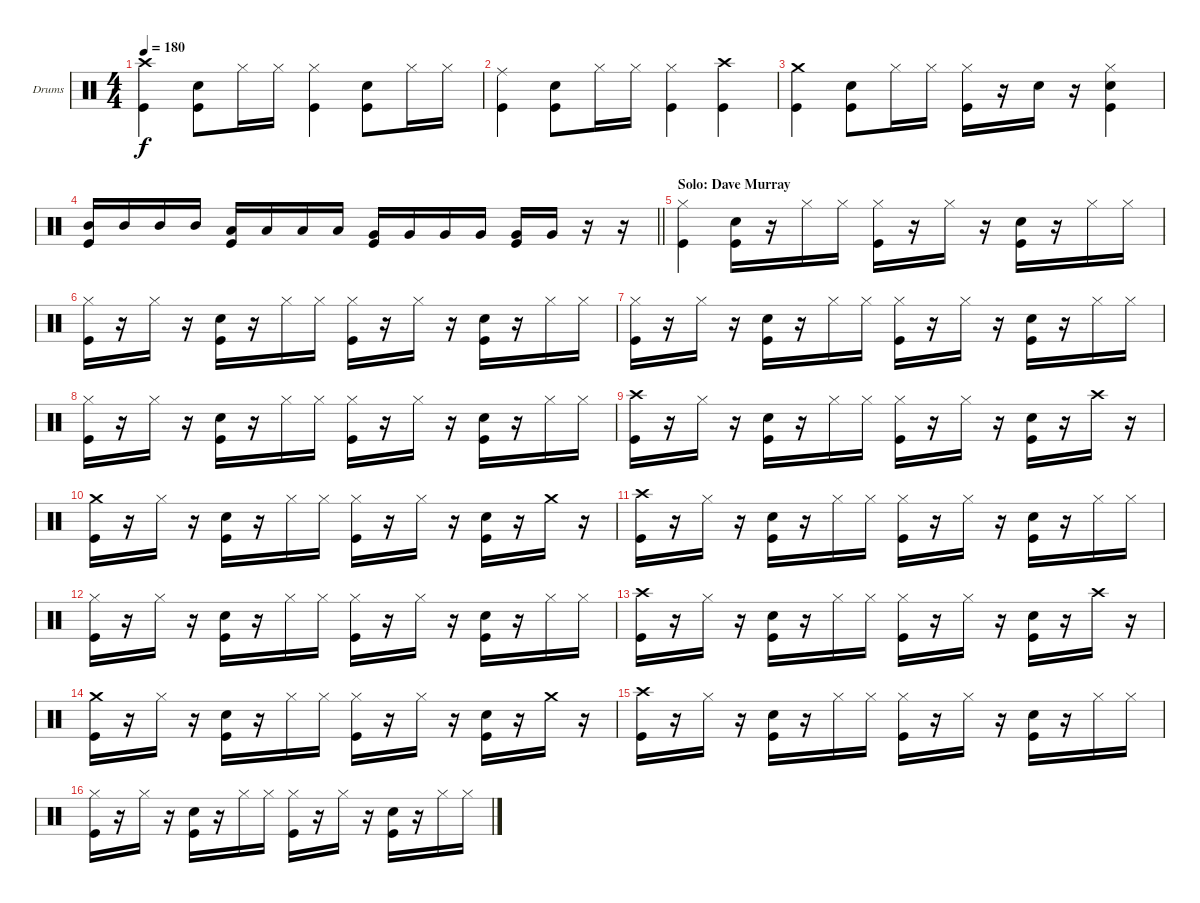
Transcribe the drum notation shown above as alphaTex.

\bracketExtendMode groupsimilarinstruments
\firstSystemTrackNameOrientation horizontal
\otherSystemsTrackNameOrientation horizontal
\track ("Drumkit" "Drums") {instrument percussion}
\staff {score}
\articulation defaults
\ts (4 4)
\tempo 180
\clef neutral
\ks c
("Kick (hit)" "Crash high (hit)").4{dy f} ("Snare (hit) 2" "Kick (hit)").8 "Hi-Hat (closed)".16 "Hi-Hat (closed)".16 ("Hi-Hat (closed)" "Kick (hit)").4 ("Snare (hit) 2" "Kick (hit)").8 "Hi-Hat (closed)".16 "Hi-Hat (closed)".16 |
("Kick (hit)" "Ride (middle)").4 ("Snare (hit) 2" "Kick (hit)").8 "Hi-Hat (closed)".16 "Hi-Hat (closed)".16 ("Hi-Hat (closed)" "Kick (hit)").4 ("Kick (hit)" "Crash high (hit)").4 |
("Kick (hit)" "Crash medium (hit)").4 ("Snare (hit) 2" "Kick (hit)").8 "Hi-Hat (closed)".16 "Hi-Hat (closed)".16 ("Hi-Hat (closed)" "Kick (hit)").16 r.16 "Snare (hit) 2".16 r.16 ("Hi-Hat (closed)" "Kick (hit)" "Snare (hit) 2").4 |
\barLineRight lightlight
("Mid Tom (hit)" "Kick (hit)").16 "Mid Tom (hit)".16 "Mid Tom (hit)".16 "Mid Tom (hit)".16 ("Low Tom (hit)" "Kick (hit)").16 "Low Tom (hit)".16 "Low Tom (hit)".16 "Low Tom (hit)".16 ("Very Low Tom (hit)" "Kick (hit)").16 "Very Low Tom (hit)".16 "Very Low Tom (hit)".16 "Very Low Tom (hit)".16 ("Very Low Tom (hit)" "Kick (hit)").16 "Very Low Tom (hit)".16 r.16 r.16 |
\section ("" "Solo: Dave Murray")
("Hi-Hat (closed)" "Kick (hit)").4 ("Snare (hit) 2" "Kick (hit)").16 r.16 "Hi-Hat (closed)".16 "Hi-Hat (closed)".16 ("Hi-Hat (closed)" "Kick (hit)").16 r.16 "Hi-Hat (closed)".16 r.16 ("Snare (hit) 2" "Kick (hit)").16 r.16 "Hi-Hat (closed)".16 "Hi-Hat (closed)".16 |
("Hi-Hat (closed)" "Kick (hit)").16 r.16 "Hi-Hat (closed)".16 r.16 ("Snare (hit) 2" "Kick (hit)").16 r.16 "Hi-Hat (closed)".16 "Hi-Hat (closed)".16 ("Hi-Hat (closed)" "Kick (hit)").16 r.16 "Hi-Hat (closed)".16 r.16 ("Snare (hit) 2" "Kick (hit)").16 r.16 "Hi-Hat (closed)".16 "Hi-Hat (closed)".16 |
("Hi-Hat (closed)" "Kick (hit)").16 r.16 "Hi-Hat (closed)".16 r.16 ("Snare (hit) 2" "Kick (hit)").16 r.16 "Hi-Hat (closed)".16 "Hi-Hat (closed)".16 ("Hi-Hat (closed)" "Kick (hit)").16 r.16 "Hi-Hat (closed)".16 r.16 ("Snare (hit) 2" "Kick (hit)").16 r.16 "Hi-Hat (closed)".16 "Hi-Hat (closed)".16 |
("Hi-Hat (closed)" "Kick (hit)").16 r.16 "Hi-Hat (closed)".16 r.16 ("Snare (hit) 2" "Kick (hit)").16 r.16 "Hi-Hat (closed)".16 "Hi-Hat (closed)".16 ("Hi-Hat (closed)" "Kick (hit)").16 r.16 "Hi-Hat (closed)".16 r.16 ("Snare (hit) 2" "Kick (hit)").16 r.16 "Hi-Hat (closed)".16 "Hi-Hat (closed)".16 |
("Kick (hit)" "Crash high (hit)").16 r.16 "Hi-Hat (closed)".16 r.16 ("Snare (hit) 2" "Kick (hit)").16 r.16 "Hi-Hat (closed)".16 "Hi-Hat (closed)".16 ("Hi-Hat (closed)" "Kick (hit)").16 r.16 "Hi-Hat (closed)".16 r.16 ("Snare (hit) 2" "Kick (hit)").16 r.16 "Crash high (hit)".16 r.16 |
("Kick (hit)" "Crash medium (hit)").16 r.16 "Hi-Hat (closed)".16 r.16 ("Snare (hit) 2" "Kick (hit)").16 r.16 "Hi-Hat (closed)".16 "Hi-Hat (closed)".16 ("Hi-Hat (closed)" "Kick (hit)").16 r.16 "Hi-Hat (closed)".16 r.16 ("Snare (hit) 2" "Kick (hit)").16 r.16 "Crash medium (hit)".16 r.16 |
("Kick (hit)" "Crash high (hit)").16 r.16 "Hi-Hat (closed)".16 r.16 ("Snare (hit) 2" "Kick (hit)").16 r.16 "Hi-Hat (closed)".16 "Hi-Hat (closed)".16 ("Hi-Hat (closed)" "Kick (hit)").16 r.16 "Hi-Hat (closed)".16 r.16 ("Snare (hit) 2" "Kick (hit)").16 r.16 "Hi-Hat (closed)".16 "Hi-Hat (closed)".16 |
("Hi-Hat (closed)" "Kick (hit)").16 r.16 "Hi-Hat (closed)".16 r.16 ("Snare (hit) 2" "Kick (hit)").16 r.16 "Hi-Hat (closed)".16 "Hi-Hat (closed)".16 ("Hi-Hat (closed)" "Kick (hit)").16 r.16 "Hi-Hat (closed)".16 r.16 ("Snare (hit) 2" "Kick (hit)").16 r.16 "Hi-Hat (closed)".16 "Hi-Hat (closed)".16 |
("Kick (hit)" "Crash high (hit)").16 r.16 "Hi-Hat (closed)".16 r.16 ("Snare (hit) 2" "Kick (hit)").16 r.16 "Hi-Hat (closed)".16 "Hi-Hat (closed)".16 ("Hi-Hat (closed)" "Kick (hit)").16 r.16 "Hi-Hat (closed)".16 r.16 ("Snare (hit) 2" "Kick (hit)").16 r.16 "Crash high (hit)".16 r.16 |
("Kick (hit)" "Crash medium (hit)").16 r.16 "Hi-Hat (closed)".16 r.16 ("Snare (hit) 2" "Kick (hit)").16 r.16 "Hi-Hat (closed)".16 "Hi-Hat (closed)".16 ("Hi-Hat (closed)" "Kick (hit)").16 r.16 "Hi-Hat (closed)".16 r.16 ("Snare (hit) 2" "Kick (hit)").16 r.16 "Crash medium (hit)".16 r.16 |
("Kick (hit)" "Crash high (hit)").16 r.16 "Hi-Hat (closed)".16 r.16 ("Snare (hit) 2" "Kick (hit)").16 r.16 "Hi-Hat (closed)".16 "Hi-Hat (closed)".16 ("Hi-Hat (closed)" "Kick (hit)").16 r.16 "Hi-Hat (closed)".16 r.16 ("Snare (hit) 2" "Kick (hit)").16 r.16 "Hi-Hat (closed)".16 "Hi-Hat (closed)".16 |
("Hi-Hat (closed)" "Kick (hit)").16 r.16 "Hi-Hat (closed)".16 r.16 ("Snare (hit) 2" "Kick (hit)").16 r.16 "Hi-Hat (closed)".16 "Hi-Hat (closed)".16 ("Hi-Hat (closed)" "Kick (hit)").16 r.16 "Hi-Hat (closed)".16 r.16 ("Snare (hit) 2" "Kick (hit)").16 r.16 "Hi-Hat (closed)".16 "Hi-Hat (closed)".16
